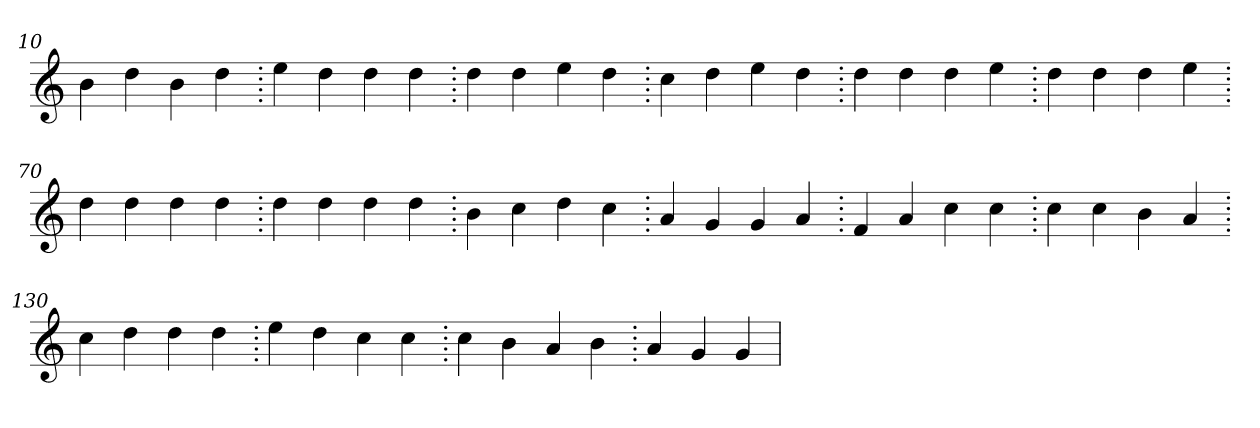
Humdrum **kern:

**kern
*part1
*staff1
*clefG2
=10.
4b
4dd
4b
4dd
=20.
4ee
4dd
4dd
4dd
=30.
4dd
4dd
4ee
4dd
=40.
4cc
4dd
4ee
4dd
=50.
4dd
4dd
4dd
4ee
=60.
4dd
4dd
4dd
4ee
=70.
4dd
4dd
4dd
4dd
=80.
4dd
4dd
4dd
4dd
=90.
4b
4cc
4dd
4cc
=100.
4a
4g
4g
4a
=110.
4f
4a
4cc
4cc
=120.
4cc
4cc
4b
4a
=130.
4cc
4dd
4dd
4dd
=140.
4ee
4dd
4cc
4cc
=150.
4cc
4b
4a
4b
=160.
4a
4g
4g
=
*-
